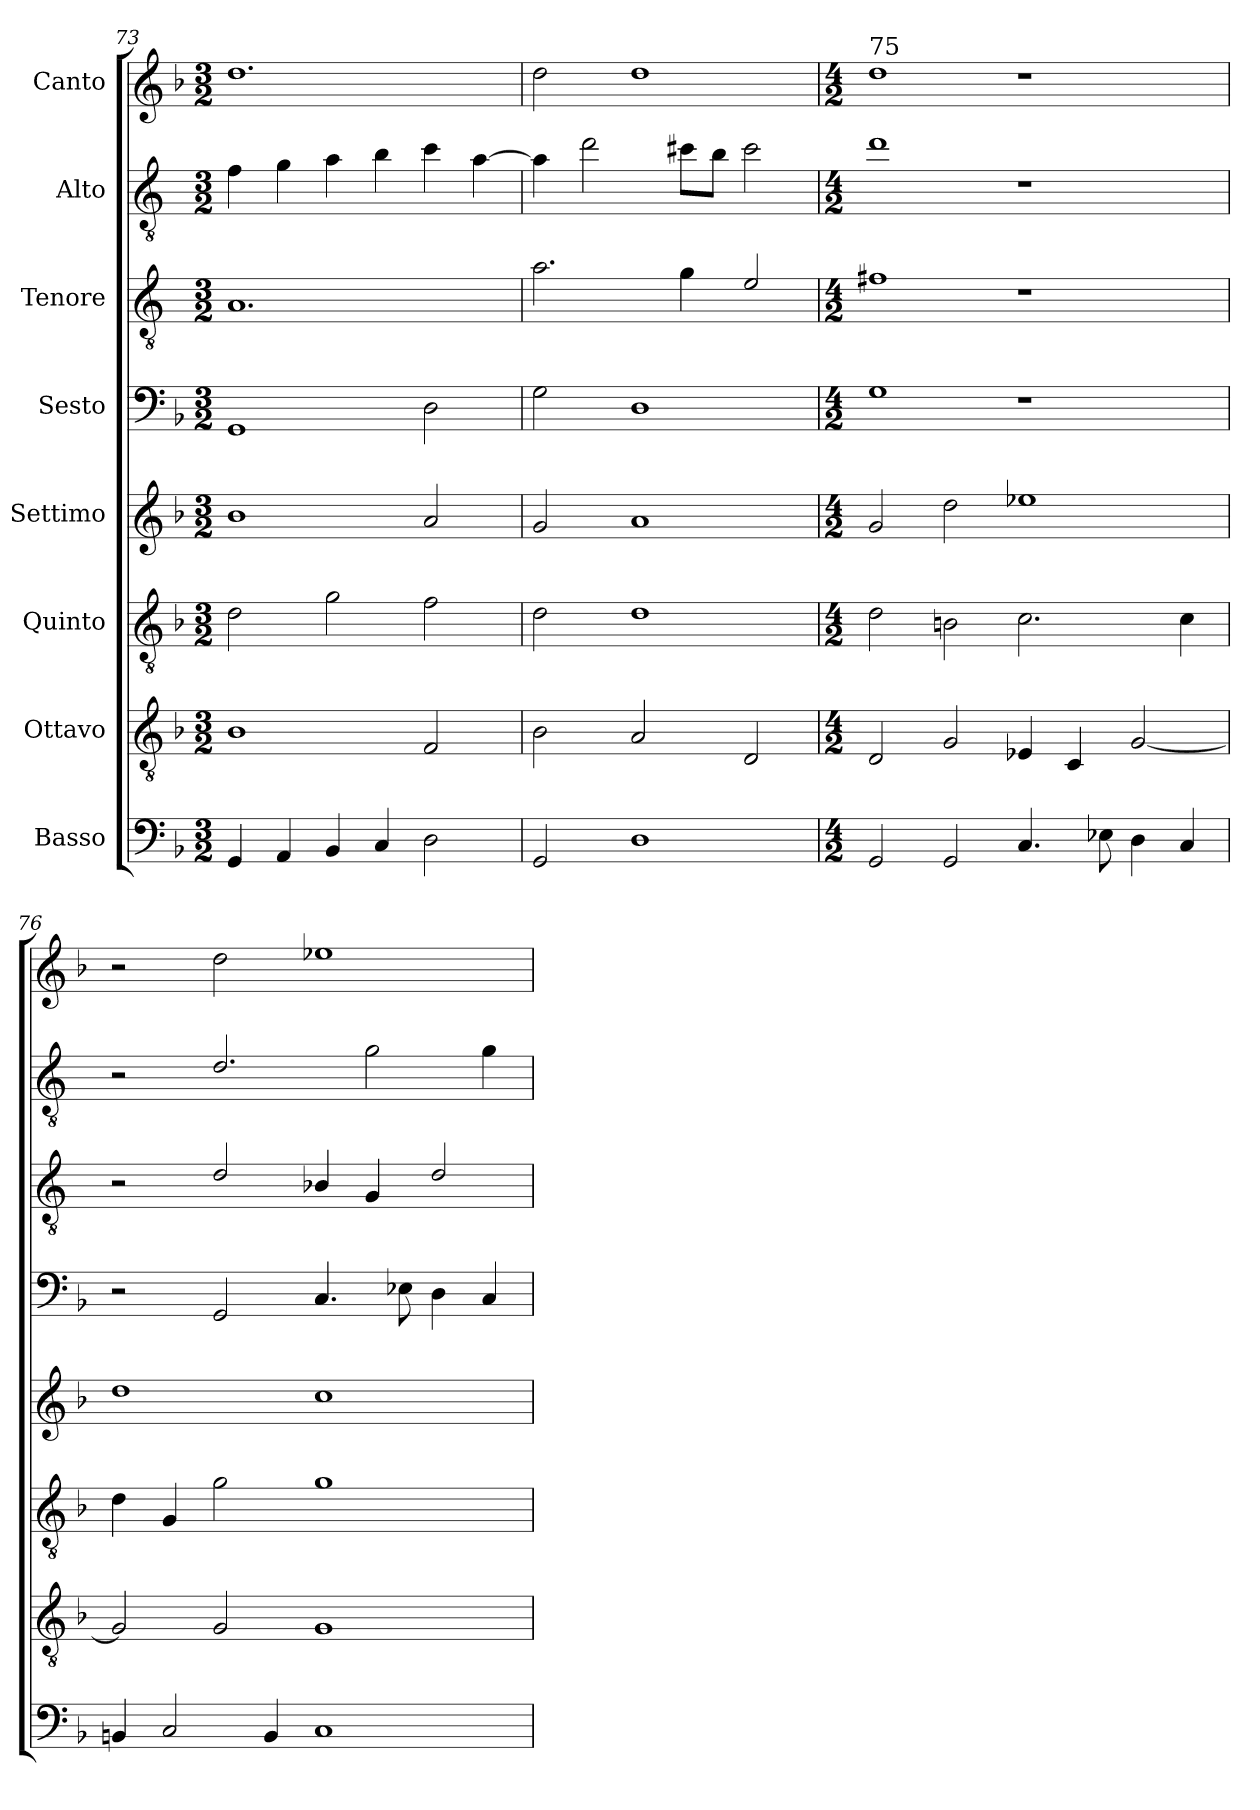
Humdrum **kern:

**kern	**kern	**kern	**kern	**kern	**kern	**kern	**kern
*part8	*part7	*part6	*part5	*part4	*part3	*part2	*part1
*staff8	*staff7	*staff6	*staff5	*staff4	*staff3	*staff2	*staff1
*I"Basso	*I"Ottavo	*I"Quinto	*I"Settimo	*I"Sesto	*I"Tenore	*I"Alto	*I"Canto
*clefF4	*clefGv2	*clefGv2	*clefG2	*clefF4	*clefGv2	*clefGv2	*clefG2
*	*	*	*	*	*ITrd4c7	*ITrd4c7	*
*k[b-]	*k[b-]	*k[b-]	*k[b-]	*k[b-]	*k[b-]	*k[b-]	*k[b-]
*M3/2	*M3/2	*M3/2	*M3/2	*M3/2	*M3/2	*M3/2	*M3/2
=73	=73	=73	=73	=73	=73	=73	=73
4GG/	1B-	2d\	1b-	1GG	1.D	4B-\	1.dd
4AA/	.	.	.	.	.	4c\	.
4BB-/	.	2g\	.	.	.	4d\	.
4C/	.	.	.	.	.	4e\	.
2D\	2F/	2f\	2a/	2D\	.	4f\	.
.	.	.	.	.	.	[4d\	.
!!LO:LB:g=z
=74	=74	=74	=74	=74	=74	=74	=74
2GG/	2B-\	2d\	2g/	2G\	2.d\	4d\]	2dd\
.	.	.	.	.	.	2g\	.
1D	2A/	1d	1a	1D	.	.	1dd
.	.	.	.	.	4c\	8f#X\L	.
.	.	.	.	.	.	8e\J	.
.	2D/	.	.	.	2A/	2f#\	.
=75	=75	=75	=75	=75	=75	=75	=75
*M4/2	*M4/2	*M4/2	*M4/2	*M4/2	*M4/2	*M4/2	*M4/2
!	!	!	!	!	!	!	!LO:TX:a:t=75
2GG/	2D/	2d\	2g/	1G	1Bn	1g	1dd
2GG/	2G/	2Bn\	2dd\	.	.	.	.
4.C/	4E-X/	2.c\	1ee-X	1r	1r	1r	1r
.	4C/	.	.	.	.	.	.
8E-X\	.	.	.	.	.	.	.
4D\	[2G/	.	.	.	.	.	.
4C/	.	4c\	.	.	.	.	.
=76	=76	=76	=76	=76	=76	=76	=76
4BBn/	2G/]	4d\	1dd	2r	2r	2r	2r
2C/	.	4G/	.	.	.	.	.
.	2G/	2g\	.	2GG/	2G/	2.G/	2dd\
4BB/	.	.	.	.	.	.	.
1C	1G	1g	1cc	4.C/	4E-X/	.	1ee-X
.	.	.	.	.	4C/	2c\	.
.	.	.	.	8E-X\	.	.	.
.	.	.	.	4D\	2G/	.	.
.	.	.	.	4C/	.	4c\	.
=	=	=	=	=	=	=	=
*-	*-	*-	*-	*-	*-	*-	*-
